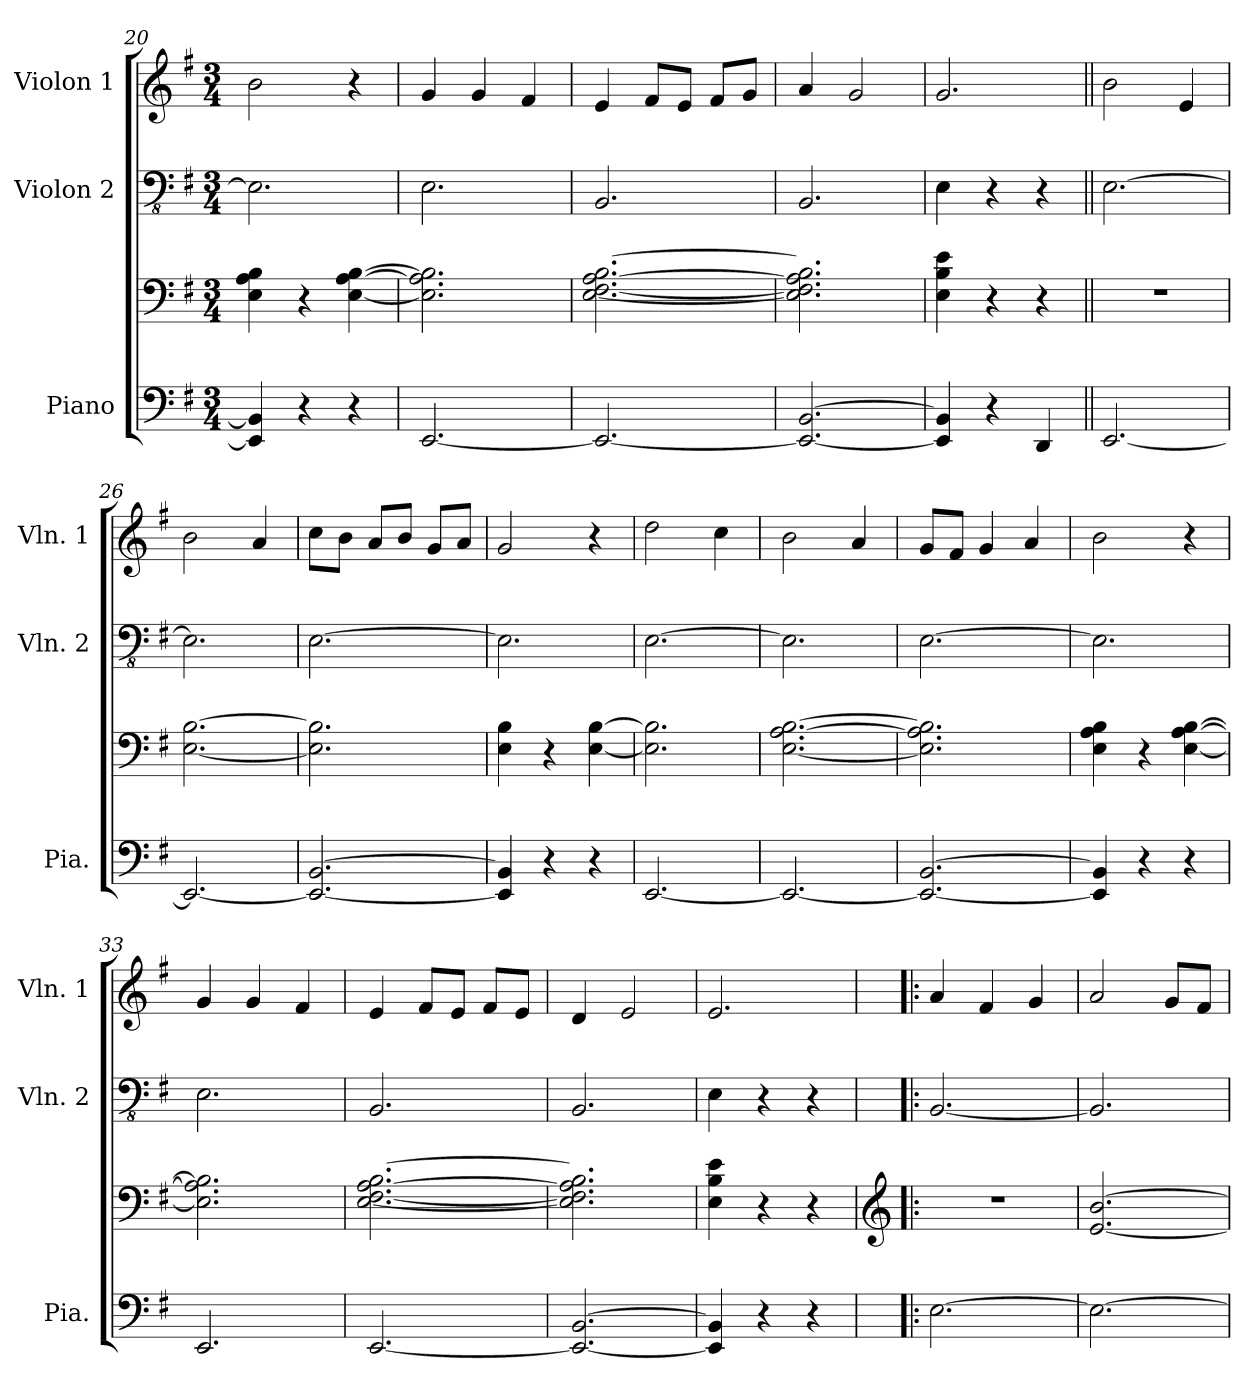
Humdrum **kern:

**kern	**kern	**kern	**kern
*part3	*part3	*part2	*part1
*staff4	*staff3	*staff2	*staff1
*I"Piano	*	*I"Violon 2	*I"Violon 1
*I'Pia.	*	*I'Vln. 2	*I'Vln. 1
*clefF4	*clefF4	*clefFv4	*clefG2
*k[f#]	*k[f#]	*k[f#]	*k[f#]
*M3/4	*M3/4	*M3/4	*M3/4
=20	=20	=20	=20
4EE/] 4BB/]	4E\ 4A\ 4B\	2.EE\]	2b\
4r	4r	.	.
4r	[4E\ [4A\ [4B\	.	4r
=21	=21	=21	=21
[2.EE/	2.E\] 2.A\] 2.B\]	2.EE\	4g/
.	.	.	4g/
.	.	.	4f#/
=22	=22	=22	=22
2.EE/_	[2.E\ [2.F#\ [2.A\ [2.B\	2.BBB/	4e/
.	.	.	8f#/L
.	.	.	8e/J
.	.	.	8f#/L
.	.	.	8g/J
=23	=23	=23	=23
2.EE/_ [2.BB/	2.E\] 2.F#\] 2.A\] 2.B\]	2.BBB/	4a/
.	.	.	2g/
=24	=24	=24	=24
4EE/] 4BB/]	4E\ 4B\ 4e\	4EE\	2.g/
4r	4r	4r	.
4DD/	4r	4r	.
=25||	=25||	=25||	=25||
[2.EE/	2.r	[2.EE\	2b\
.	.	.	4e/
=26	=26	=26	=26
2.EE/_	[2.E\ [2.B\	2.EE\]	2b\
.	.	.	4a/
=27	=27	=27	=27
2.EE/_ [2.BB/	2.E\] 2.B\]	[2.EE\	8cc\L
.	.	.	8b\J
.	.	.	8a/L
.	.	.	8b/J
.	.	.	8g/L
.	.	.	8a/J
=28	=28	=28	=28
4EE/] 4BB/]	4E\ 4B\	2.EE\]	2g/
4r	4r	.	.
4r	[4E\ [4B\	.	4r
=29	=29	=29	=29
[2.EE/	2.E\] 2.B\]	[2.EE\	2dd\
.	.	.	4cc\
=30	=30	=30	=30
2.EE/_	[2.E\ [2.A\ [2.B\	2.EE\]	2b\
.	.	.	4a/
=31	=31	=31	=31
2.EE/_ [2.BB/	2.E\] 2.A\] 2.B\]	[2.EE\	8g/L
.	.	.	8f#/J
.	.	.	4g/
.	.	.	4a/
=32	=32	=32	=32
4EE/] 4BB/]	4E\ 4A\ 4B\	2.EE\]	2b\
4r	4r	.	.
4r	[4E\ [4A\ [4B\	.	4r
=33	=33	=33	=33
2.EE/	2.E\] 2.A\] 2.B\]	2.EE\	4g/
.	.	.	4g/
.	.	.	4f#/
=34	=34	=34	=34
[2.EE/	[2.E\ [2.F#\ [2.A\ [2.B\	2.BBB/	4e/
.	.	.	8f#/L
.	.	.	8e/J
.	.	.	8f#/L
.	.	.	8e/J
=35	=35	=35	=35
2.EE/_ [2.BB/	2.E\] 2.F#\] 2.A\] 2.B\]	2.BBB/	4d/
.	.	.	2e/
=36	=36	=36	=36
4EE/] 4BB/]	4E\ 4B\ 4e\	4EE\	2.e/
4r	4r	4r	.
4r	4r	4r	.
=37!|:	=37!|:	=37!|:	=37!|:
*	*clefG2	*	*
[2.E\	2.r	[2.BBB/	4a/
.	.	.	4f#/
.	.	.	4g/
=38	=38	=38	=38
2.E\_	[2.e/ [2.b/	2.BBB/]	2a/
.	.	.	8g/L
.	.	.	8f#/J
=	=	=	=
*-	*-	*-	*-
